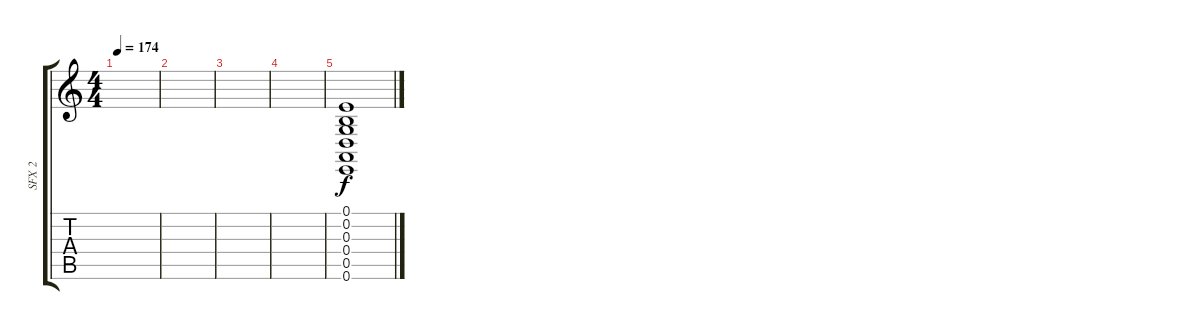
\track ("SFX 2" "SFX 2") {instrument seashore}
\staff {score tabs}
\tuning (E4 B3 G3 D3 A2 E2) {hide}
\ts (4 4)
\tempo 174
\clef g2
\ks c
|
|
|
|
(0.1 0.2 0.3 0.4 0.5 0.6).1
